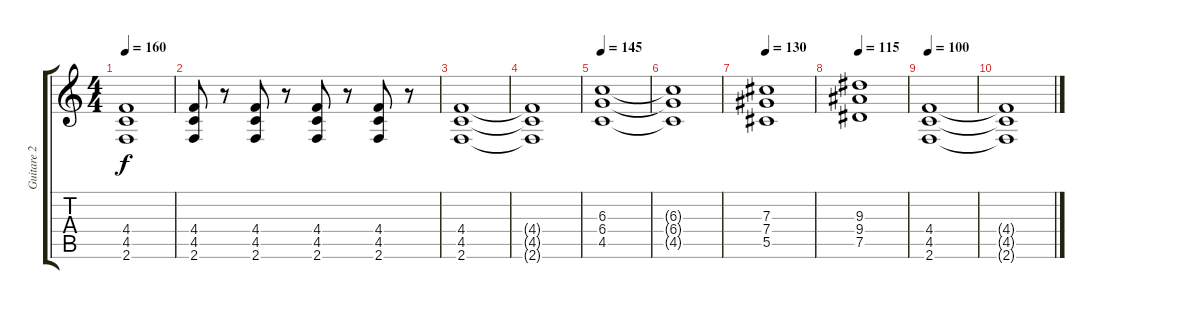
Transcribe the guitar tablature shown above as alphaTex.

\track ("Guitare 2" "Guitare 2") {instrument distortionguitar}
\staff {score tabs}
\tuning (Eb4 Bb3 Gb3 Db3 Ab2 Eb2) {hide}
\ts (4 4)
\tempo 160
\clef g2
\ks c
(4.4 4.5 2.6).1{dy f} |
(4.4 4.5 2.6).8 r.8 (4.4 4.5 2.6).8 r.8 (4.4 4.5 2.6).8 r.8 (4.4 4.5 2.6).8 r.8 |
(4.4 4.5 2.6).1 |
(4.4{t} 4.5{t} 2.6{t}).1 |
\tempo 145
(6.3 6.4 4.5).1 |
(6.3{t} 6.4{t} 4.5{t}).1 |
\tempo 130
(7.3 7.4 5.5).1 |
\tempo 115
(9.3 9.4 7.5).1 |
\tempo 100
(4.4 4.5 2.6).1 |
(4.4{t} 4.5{t} 2.6{t}).1
